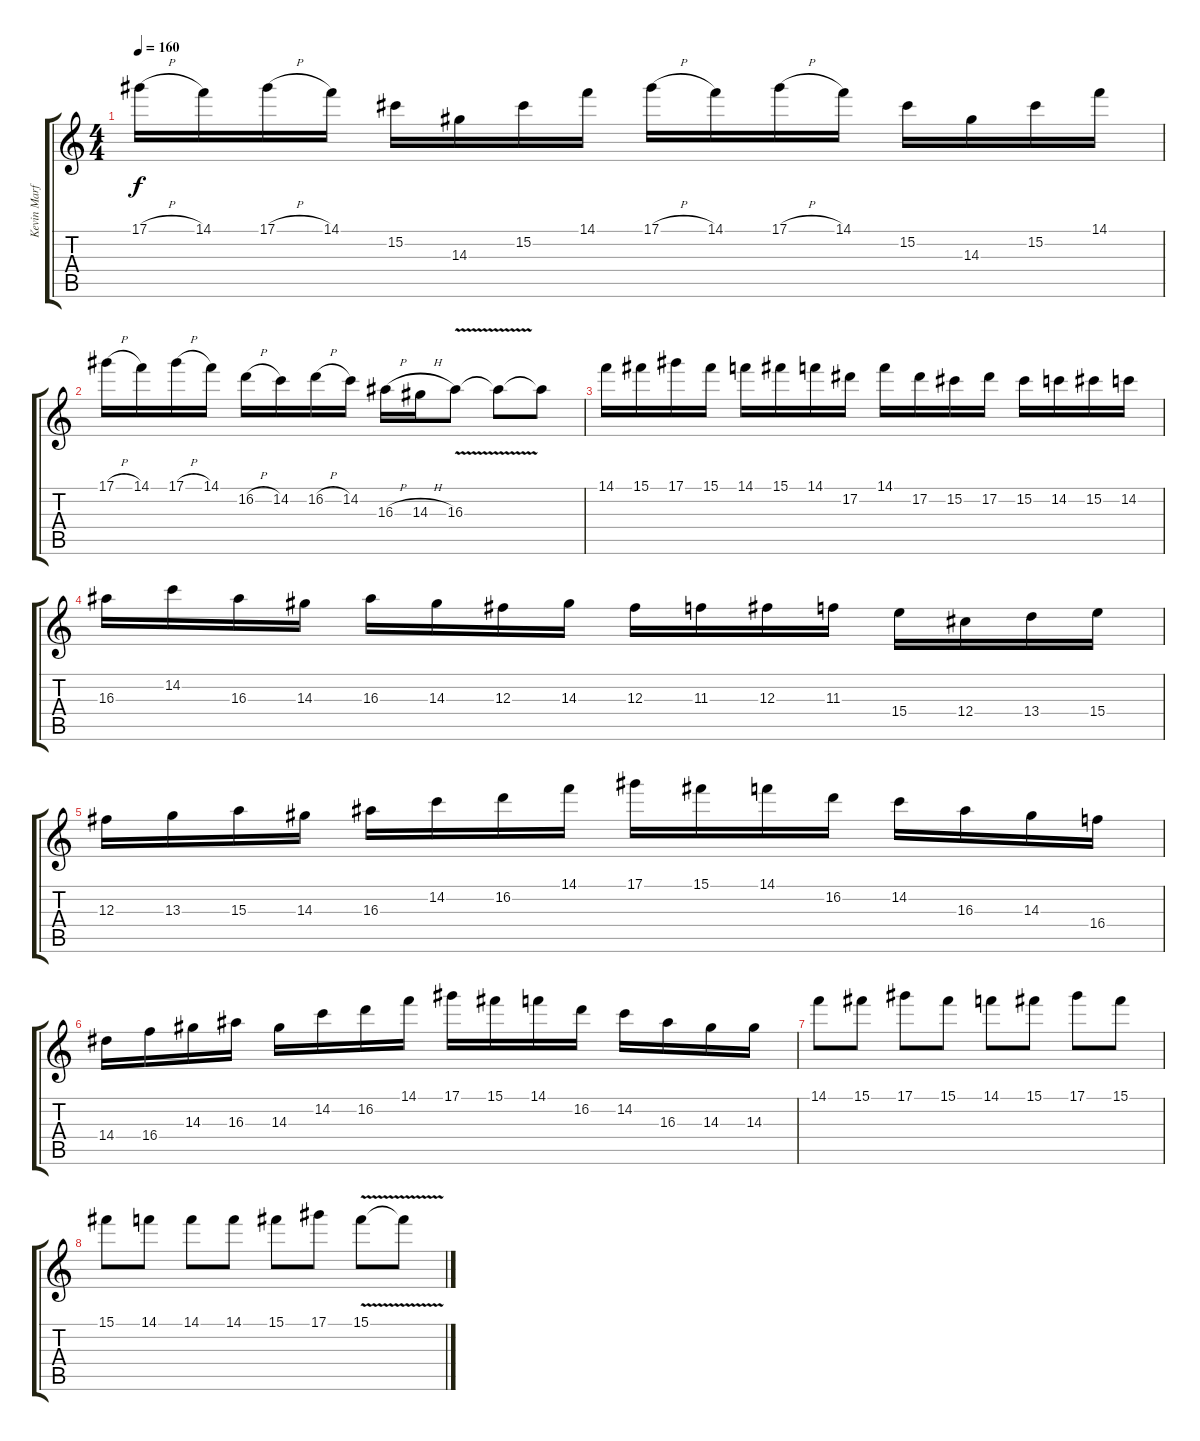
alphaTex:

\track ("Kevin Marfil" "Kevin Marf") {instrument distortionguitar}
\staff {score tabs}
\tuning (Eb4 Bb3 Gb3 Db3 Ab2 Eb2) {hide}
\ts (4 4)
\tempo 160
\clef g2
\ks c
17.1{h}.16{dy f} 14.1.16 17.1{h}.16 14.1.16 15.2.16 14.3.16 15.2.16 14.1.16 17.1{h}.16 14.1.16 17.1{h}.16 14.1.16 15.2.16 14.3.16 15.2.16 14.1.16 |
17.1{h}.16 14.1.16 17.1{h}.16 14.1.16 16.2{h}.16 14.2.16 16.2{h}.16 14.2.16 16.3{h}.16 14.3{h}.16 16.3{v}.8 16.3{t}.8 16.3{t}.8 |
14.1.16 15.1.16 17.1.16 15.1.16 14.1.16 15.1.16 14.1.16 17.2.16 14.1.16 17.2.16 15.2.16 17.2.16 15.2.16 14.2.16 15.2.16 14.2.16 |
16.3.16 14.2.16 16.3.16 14.3.16 16.3.16 14.3.16 12.3.16 14.3.16 12.3.16 11.3.16 12.3.16 11.3.16 15.4.16 12.4.16 13.4.16 15.4.16 |
12.3.16 13.3.16 15.3.16 14.3.16 16.3.16 14.2.16 16.2.16 14.1.16 17.1.16 15.1.16 14.1.16 16.2.16 14.2.16 16.3.16 14.3.16 16.4.16 |
14.4.16 16.4.16 14.3.16 16.3.16 14.3.16 14.2.16 16.2.16 14.1.16 17.1.16 15.1.16 14.1.16 16.2.16 14.2.16 16.3.16 14.3.16 14.3.16 |
14.1.8 15.1.8 17.1.8 15.1.8 14.1.8 15.1.8 17.1.8 15.1.8 |
15.1.8 14.1.8 14.1.8 14.1.8 15.1.8 17.1.8 15.1{v}.8 15.1{t}.8
